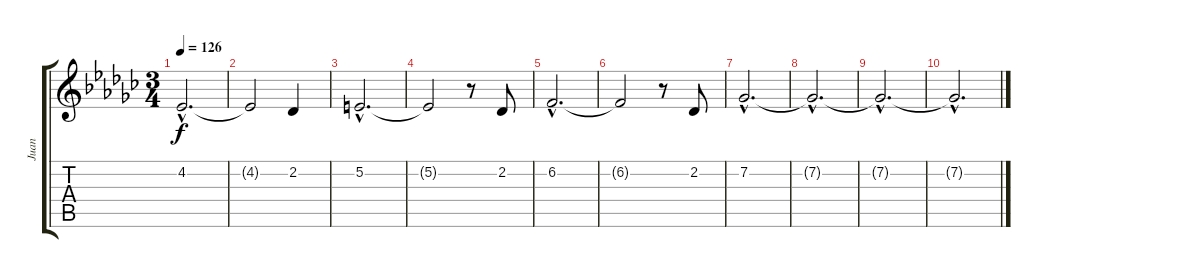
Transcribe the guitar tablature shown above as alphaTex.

\track ("Juan" "Juan") {instrument flute}
\staff {score tabs}
\tuning (E4 B3 G3 D3 A2 E2) {hide}
\ts (3 4)
\tempo 126
\clef g2
\ks ebminor
4.2{hac}.2{d dy f} |
4.2{t}.2 2.2.4 |
5.2{hac}.2{d} |
5.2{t}.2 r.8 2.2.8 |
6.2{hac}.2{d} |
6.2{t}.2 r.8 2.2.8 |
7.2{hac}.2{d} |
7.2{hac t}.2{d} |
7.2{hac t}.2{d} |
7.2{hac t}.2{d}
